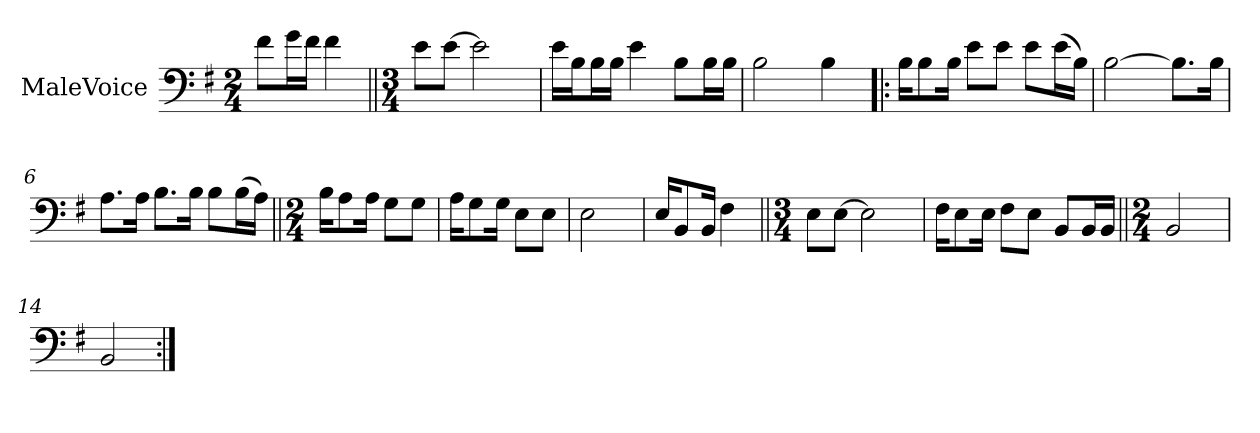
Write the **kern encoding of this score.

**kern
*part1
*staff1
*I"MaleVoice
*clefF4
*k[f#]
*M2/4
*MM72
=
8f#\L
16g\L
16f#\JJ
4f#
=1||
*M3/4
8e\L
[8e\J
2e]
=2
16e\LL
16B\J
16B\L
16B\JJ
4e
8B\L
16B\L
16B\JJ
=3
2B
4B
=4!|:
16B\KL
8B\
16B\Jk
8e\L
8e\J
8e\L
(16e\L
16B\JJ)
=5
[2B
8.B\L]
16B\Jk
=6
8.A\L
16A\Jk
8.B\L
16B\Jk
8B\L
(16B\L
16A\JJ)
=7||
*M2/4
16B\KL
8A\
16A\Jk
8G\L
8G\J
=8
16A\KL
8G\
16G\Jk
8E\L
8E\J
=9
2E
=10
16E/KL
8BB/
16BB/Jk
4F#
=11||
*M3/4
8E\L
[8E\J
2E]
=12
16F#\KL
8E\
16E\Jk
8F#\L
8E\J
8BB/L
16BB/L
16BB/JJ
=13||
*M2/4
2BB
=14
2BB
=:|!
*-
